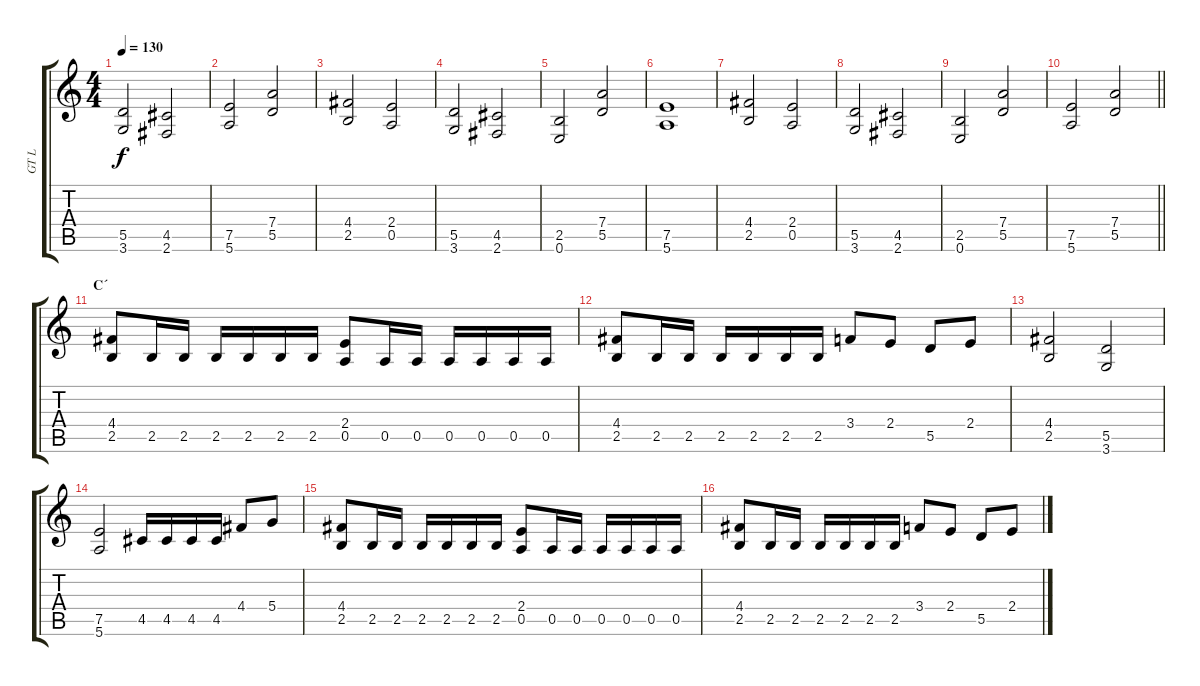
\track ("GT L" "GT L") {instrument distortionguitar}
\staff {score tabs}
\tuning (E4 B3 G3 D3 A2 E2) {hide}
\ts (4 4)
\tempo 130
\clef g2
\ks c
(5.5 3.6).2{dy f} (4.5 2.6).2 |
(7.5 5.6).2 (7.4 5.5).2 |
(4.4 2.5).2 (2.4 0.5).2 |
(5.5 3.6).2 (4.5 2.6).2 |
(2.5 0.6).2 (7.4 5.5).2 |
(7.5 5.6).1 |
(4.4 2.5).2 (2.4 0.5).2 |
(5.5 3.6).2 (4.5 2.6).2 |
(2.5 0.6).2 (7.4 5.5).2 |
\barLineRight lightlight
(7.5 5.6).2 (7.4 5.5).2 |
\section ("" "C´")
(4.4 2.5).8 2.5.16 2.5.16 2.5.16 2.5.16 2.5.16 2.5.16 (2.4 0.5).8 0.5.16 0.5.16 0.5.16 0.5.16 0.5.16 0.5.16 |
(4.4 2.5).8 2.5.16 2.5.16 2.5.16 2.5.16 2.5.16 2.5.16 3.4.8 2.4.8 5.5.8 2.4.8 |
(4.4 2.5).2 (5.5 3.6).2 |
(7.5 5.6).2 4.5.16 4.5.16 4.5.16 4.5.16 4.4.8 5.4.8 |
(4.4 2.5).8 2.5.16 2.5.16 2.5.16 2.5.16 2.5.16 2.5.16 (2.4 0.5).8 0.5.16 0.5.16 0.5.16 0.5.16 0.5.16 0.5.16 |
(4.4 2.5).8 2.5.16 2.5.16 2.5.16 2.5.16 2.5.16 2.5.16 3.4.8 2.4.8 5.5.8 2.4.8
